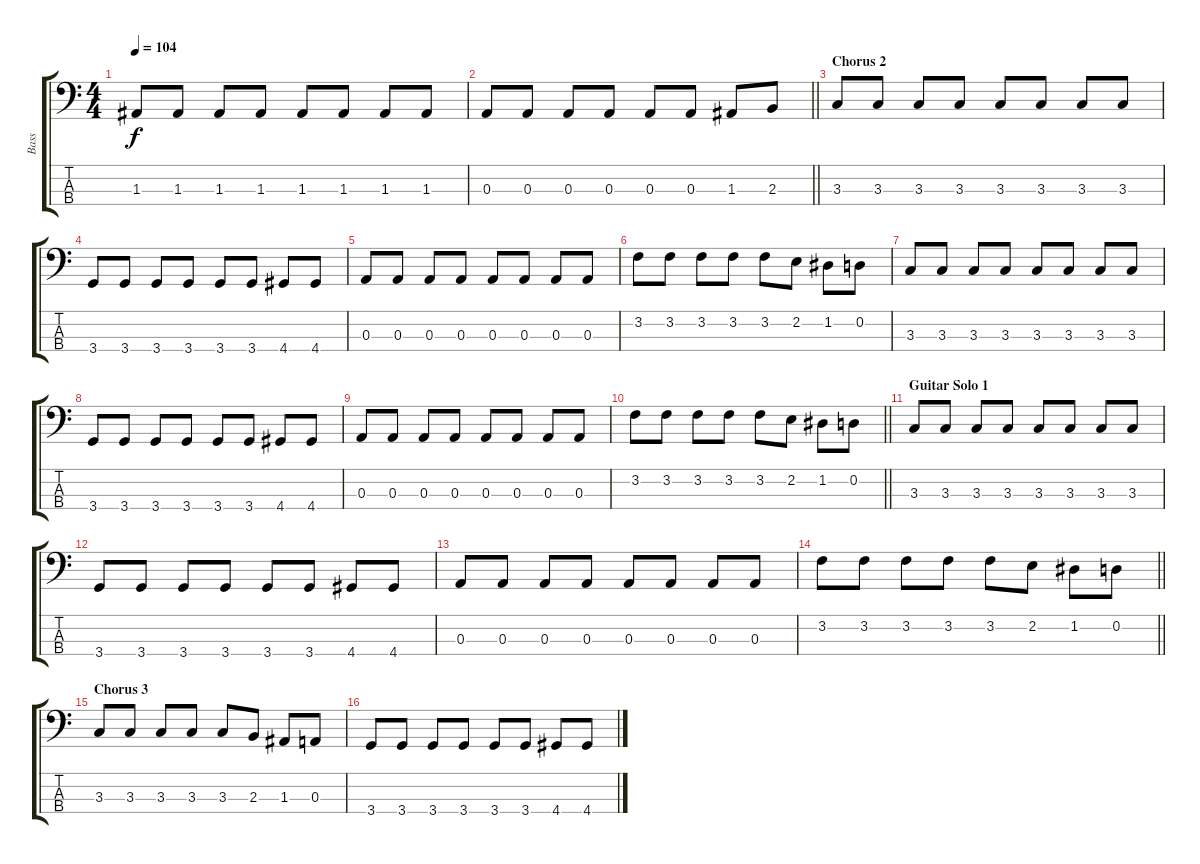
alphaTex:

\track ("Bass" "Bass") {instrument electricbasspick}
\staff {score tabs}
\tuning (G2 D2 A1 E1) {hide}
\ts (4 4)
\tempo 104
\clef f4
\ks c
1.3.8{dy f} 1.3.8 1.3.8 1.3.8 1.3.8 1.3.8 1.3.8 1.3.8 |
\barLineRight lightlight
0.3.8 0.3.8 0.3.8 0.3.8 0.3.8 0.3.8 1.3.8 2.3.8 |
\section ("" "Chorus 2")
3.3.8 3.3.8 3.3.8 3.3.8 3.3.8 3.3.8 3.3.8 3.3.8 |
3.4.8 3.4.8 3.4.8 3.4.8 3.4.8 3.4.8 4.4.8 4.4.8 |
0.3.8 0.3.8 0.3.8 0.3.8 0.3.8 0.3.8 0.3.8 0.3.8 |
3.2.8 3.2.8 3.2.8 3.2.8 3.2.8 2.2.8 1.2.8 0.2.8 |
3.3.8 3.3.8 3.3.8 3.3.8 3.3.8 3.3.8 3.3.8 3.3.8 |
3.4.8 3.4.8 3.4.8 3.4.8 3.4.8 3.4.8 4.4.8 4.4.8 |
0.3.8 0.3.8 0.3.8 0.3.8 0.3.8 0.3.8 0.3.8 0.3.8 |
\barLineRight lightlight
3.2.8 3.2.8 3.2.8 3.2.8 3.2.8 2.2.8 1.2.8 0.2.8 |
\section ("" "Guitar Solo 1")
3.3.8 3.3.8 3.3.8 3.3.8 3.3.8 3.3.8 3.3.8 3.3.8 |
3.4.8 3.4.8 3.4.8 3.4.8 3.4.8 3.4.8 4.4.8 4.4.8 |
0.3.8 0.3.8 0.3.8 0.3.8 0.3.8 0.3.8 0.3.8 0.3.8 |
\barLineRight lightlight
3.2.8 3.2.8 3.2.8 3.2.8 3.2.8 2.2.8 1.2.8 0.2.8 |
\section ("" "Chorus 3")
3.3.8 3.3.8 3.3.8 3.3.8 3.3.8 2.3.8 1.3.8 0.3.8 |
3.4.8 3.4.8 3.4.8 3.4.8 3.4.8 3.4.8 4.4.8 4.4.8
